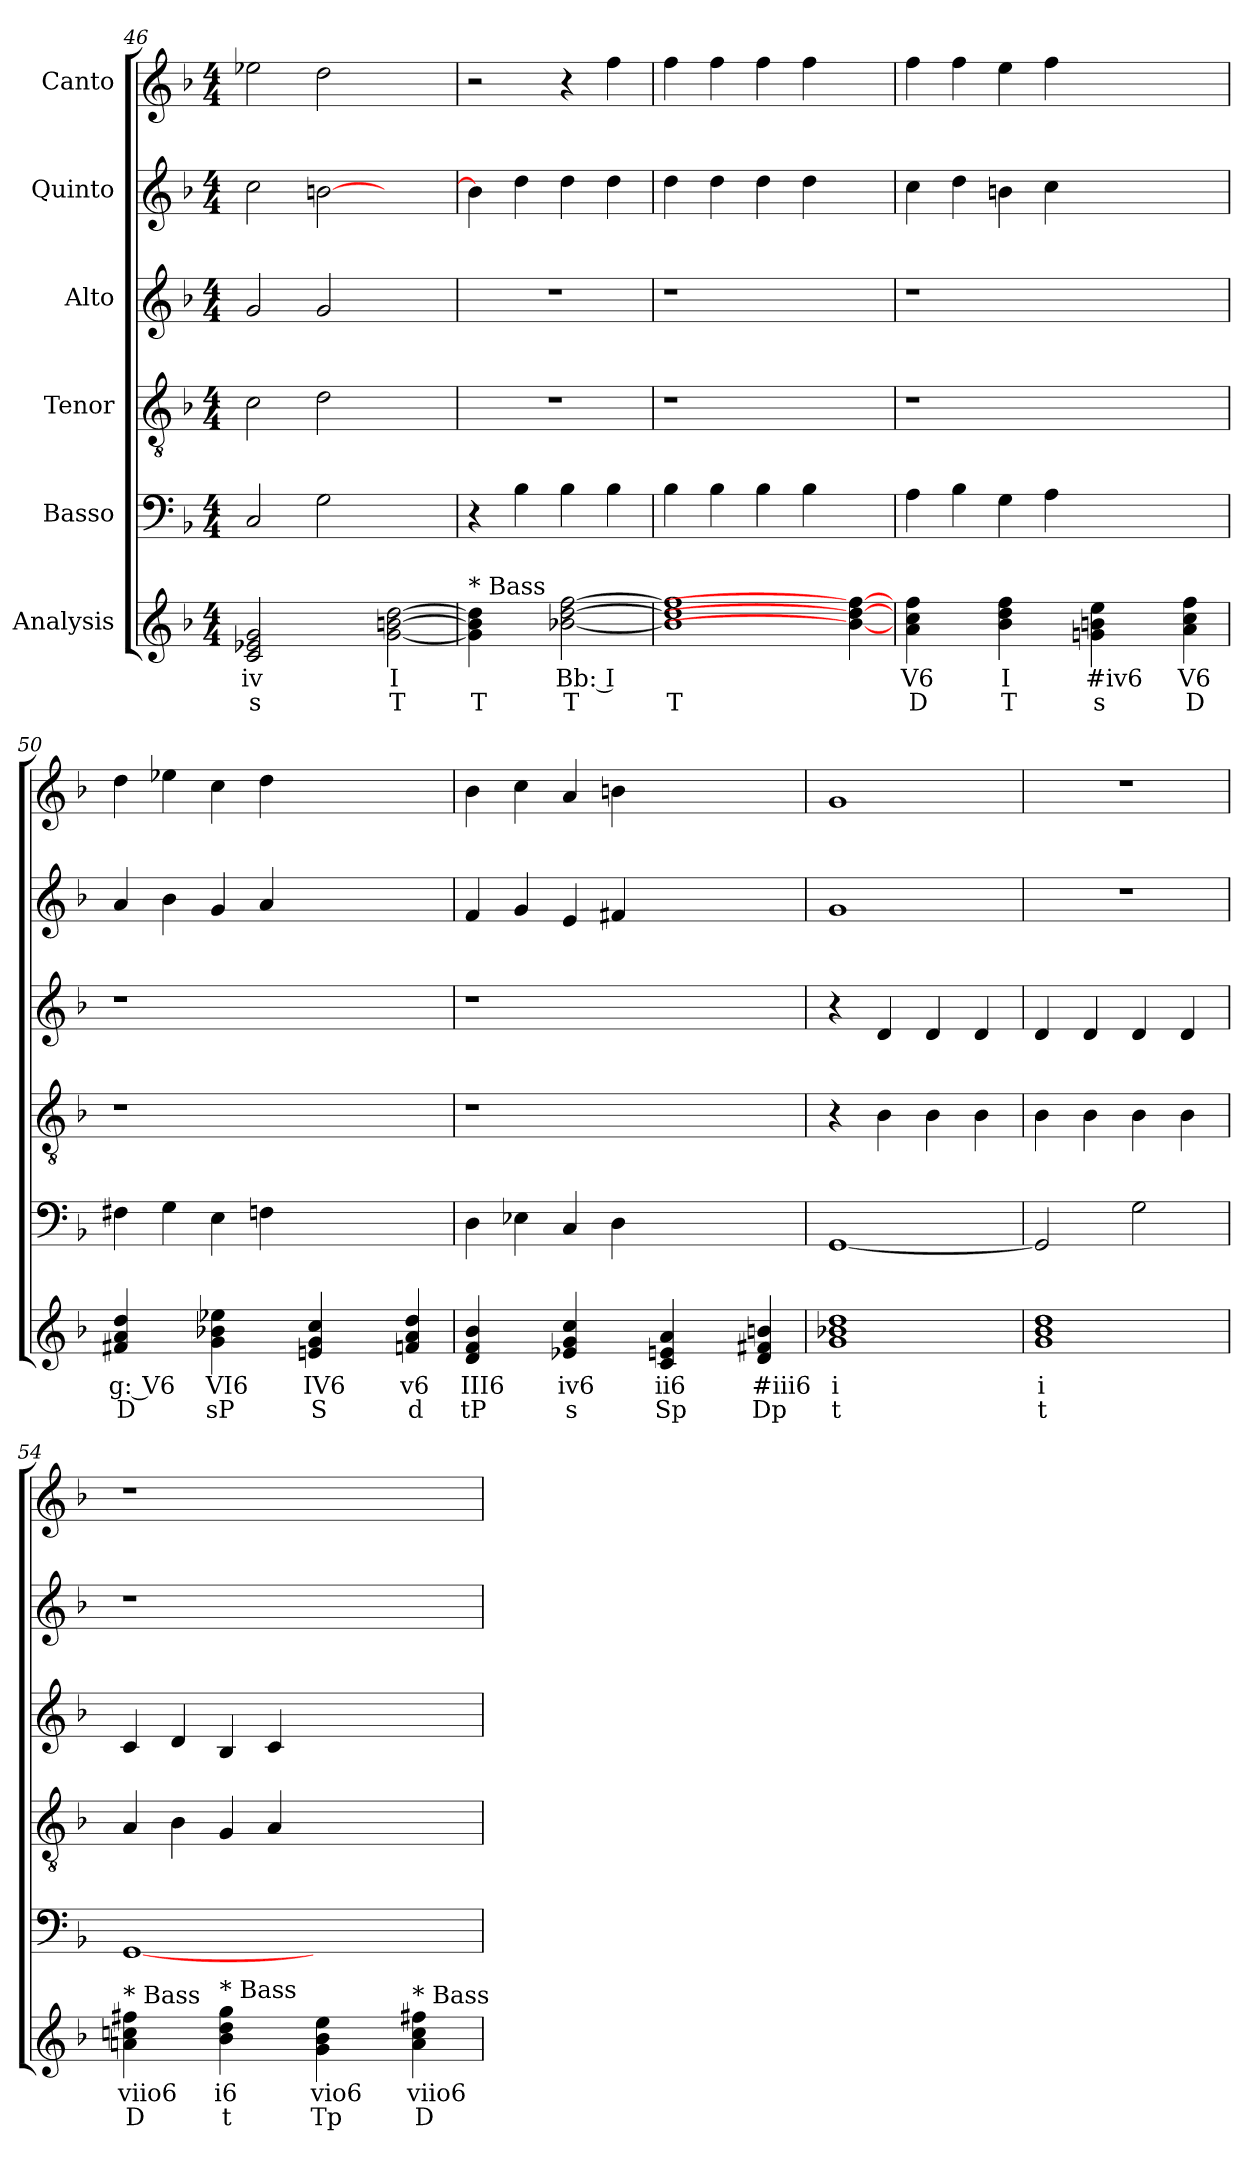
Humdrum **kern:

**kern	**text	**text	**kern	**kern	**kern	**kern	**kern
*part6	*part6	*part6	*part5	*part4	*part3	*part2	*part1
*staff6	*staff6	*staff6	*staff5	*staff4	*staff3	*staff2	*staff1
*I"Analysis	*	*	*I"Basso	*I"Tenor	*I"Alto	*I"Quinto	*I"Canto
*	*	*	*clefF4	*clefGv2	*clefG2	*clefG2	*clefG2
*k[b-]	*	*	*k[b-]	*k[b-]	*k[b-]	*k[b-]	*k[b-]
*	*	*	*F:	*F:	*F:	*F:	*F:
*M4/4	*	*	*M4/4	*M4/4	*M4/4	*M4/4	*M4/4
=46	=46	=46	=46	=46	=46	=46	=46
2c 2e-X 2g	iv	s	2C/	2c\	2g/	2cc\	2ee-X\
2ryy	.	.	2G\	2d\	2g/	[2bn\	2dd\
[2g [2bn [2dd	I	T	2ryy	2ryy	2ryy	2ryy	2ryy
=47	=47	=47	=47	=47	=47	=47	=47
!LO:TX:a:t=* Bass	!	!	!	!	!	!	!
4g] 4b] 4dd]	.	T	4r	1r	1r	4b\]	2r
4ryy	.	.	4B-\	.	.	4dd\	.
[2b-X [2dd [2ff	Bb: I	T	4B-\	.	.	4dd\	4r
.	.	.	4B-\	.	.	4dd\	4ff\
=48	=48	=48	=48	=48	=48	=48	=48
1b-] 1dd] 1ff]	.	T	4B-\	1r	1r	4dd\	4ff\
.	.	.	4B-\	.	.	4dd\	4ff\
.	.	.	4B-\	.	.	4dd\	4ff\
.	.	.	4B-\	.	.	4dd\	4ff\
4b-_ 4dd_ 4ff_	.	.	4ryy	4ryy	4ryy	4ryy	4ryy
=49	=49	=49	=49	=49	=49	=49	=49
4a 4cc 4ff	V6	D	4A\	1r	1r	4cc\	4ff\
4ryy	.	.	4B-\	.	.	4dd\	4ff\
4b- 4dd 4ff	I	T	4G\	.	.	4bn\	4ee\
4ryy	.	.	4A\	.	.	4cc\	4ff\
4gn 4bn 4ee	#iv6	s	2.ryy	2.ryy	2.ryy	2.ryy	2.ryy
4ryy	.	.	.	.	.	.	.
4a 4cc 4ff	V6	D	.	.	.	.	.
=50	=50	=50	=50	=50	=50	=50	=50
4f#X 4a 4dd	g: V6	D	4F#X\	1r	1r	4a/	4dd\
4ryy	.	.	4G\	.	.	4b-\	4ee-X\
4g 4b-X 4ee-X	VI6	sP	4E\	.	.	4g/	4cc\
4ryy	.	.	4Fn\	.	.	4a/	4dd\
4en 4g 4cc	IV6	S	2.ryy	2.ryy	2.ryy	2.ryy	2.ryy
4ryy	.	.	.	.	.	.	.
4fn 4a 4dd	v6	d	.	.	.	.	.
=51	=51	=51	=51	=51	=51	=51	=51
4d 4f 4b-	III6	tP	4D\	1r	1r	4f/	4b-\
4ryy	.	.	4E-X\	.	.	4g/	4cc\
4e-X 4g 4cc	iv6	s	4C/	.	.	4e/	4a/
4ryy	.	.	4D\	.	.	4f#X/	4bn\
4c 4en 4a	ii6	Sp	2.ryy	2.ryy	2.ryy	2.ryy	2.ryy
4ryy	.	.	.	.	.	.	.
4d 4f#X 4bn	#iii6	Dp	.	.	.	.	.
=52	=52	=52	=52	=52	=52	=52	=52
1g 1b-X 1dd	i	t	[1GG	4r	4r	1g	1g
.	.	.	.	4B-\	4d/	.	.
.	.	.	.	4B-\	4d/	.	.
.	.	.	.	4B-\	4d/	.	.
=53	=53	=53	=53	=53	=53	=53	=53
1g 1b- 1dd	i	t	2GG/]	4B-\	4d/	1r	1r
.	.	.	.	4B-\	4d/	.	.
.	.	.	2G\	4B-\	4d/	.	.
.	.	.	.	4B-\	4d/	.	.
=54	=54	=54	=54	=54	=54	=54	=54
!LO:TX:a:t=* Bass	!	!	!	!	!	!	!
4an 4ccn 4ff#X	viio6	D	[1GG	4A/	4c/	1r	1r
4ryy	.	.	.	4B-\	4d/	.	.
!LO:TX:a:t=* Bass	!	!	!	!	!	!	!
4b- 4dd 4gg	i6	t	.	4G/	4B-/	.	.
4ryy	.	.	.	4A/	4c/	.	.
4g 4b- 4ee	vio6	Tp	2.ryy	2.ryy	2.ryy	2.ryy	2.ryy
4ryy	.	.	.	.	.	.	.
!LO:TX:a:t=* Bass	!	!	!	!	!	!	!
4a 4cc 4ff#X	viio6	D	.	.	.	.	.
=	=	=	=	=	=	=	=
*-	*-	*-	*-	*-	*-	*-	*-
